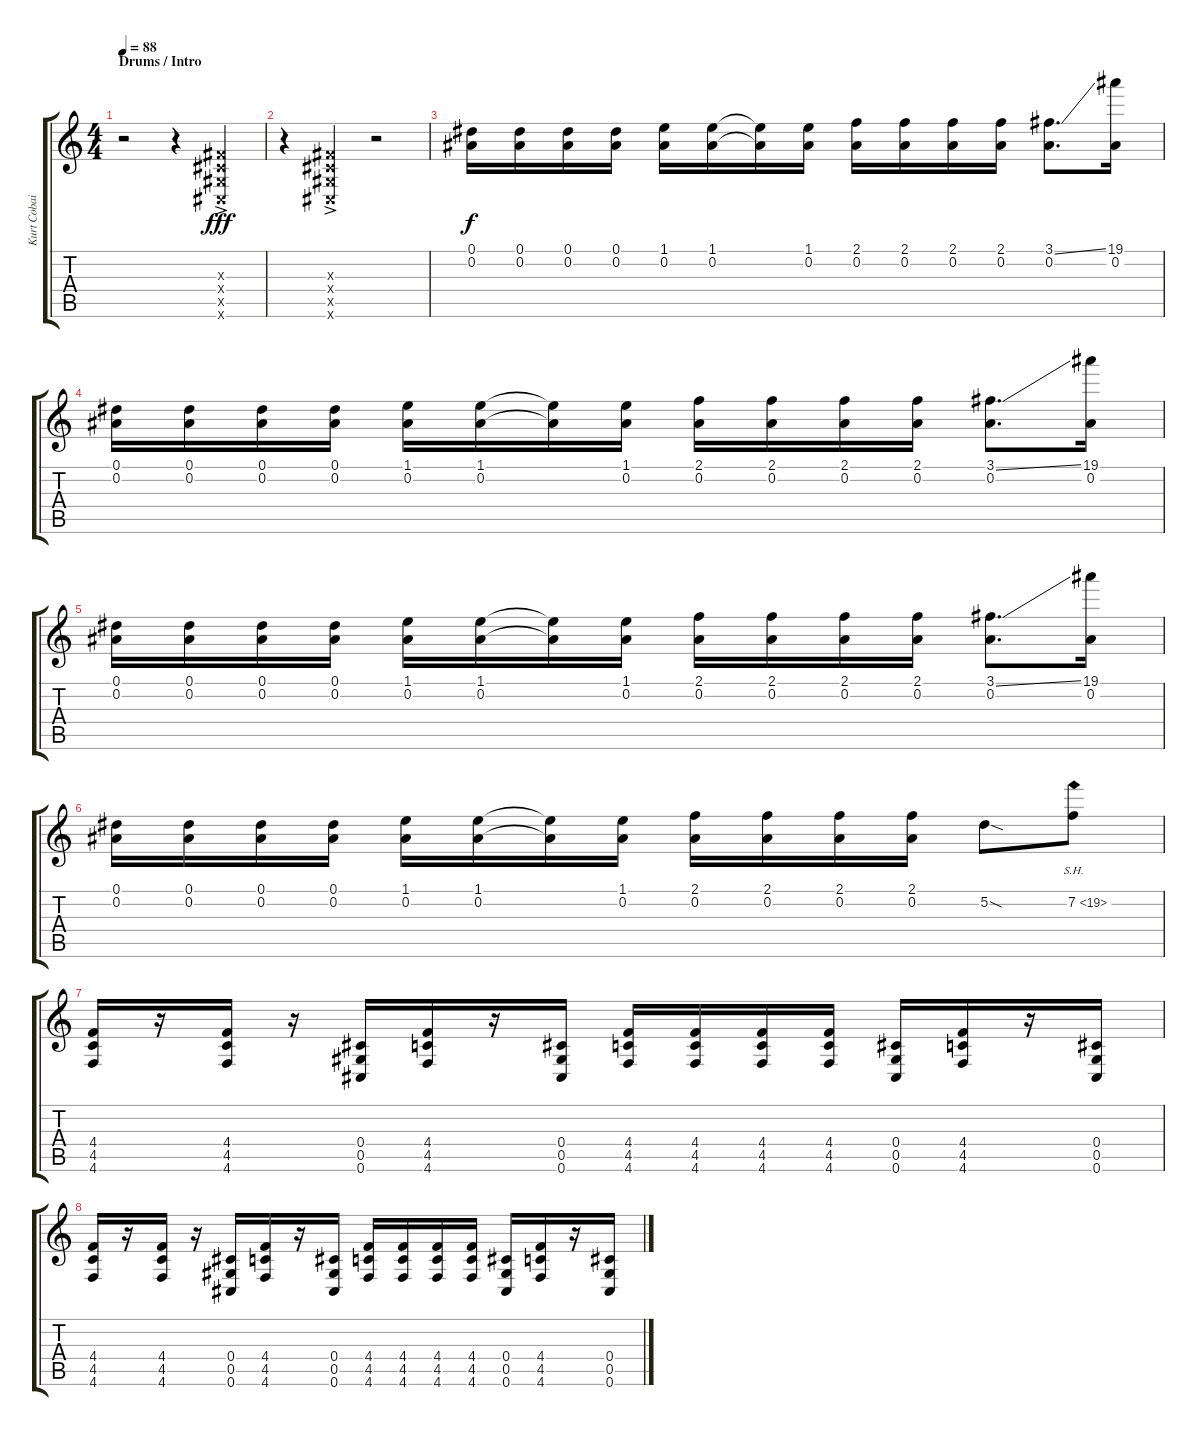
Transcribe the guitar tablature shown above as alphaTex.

\track ("Kurt Cobain - Guitar II" "Kurt Cobai") {instrument distortionguitar}
\staff {score tabs}
\tuning (Eb4 Bb3 Gb3 Db3 Ab2 Db2) {hide}
\ts (4 4)
\section ("" "Drums / Intro")
\tempo 88
\clef g2
\ks c
r.2{dy fff instrument distortionguitar} r.4 (0.3{ac x} 0.4{ac x} 0.5{ac x} 0.6{ac x}).4 |
r.4 (0.3{ac x} 0.4{ac x} 0.5{ac x} 0.6{ac x}).4 r.2 |
(0.1 0.2).16{dy f} (0.1 0.2).16 (0.1 0.2).16 (0.1 0.2).16 (1.1 0.2).16 (1.1 0.2).16 (1.1{t} 0.2{t}).16 (1.1 0.2).16 (2.1 0.2).16 (2.1 0.2).16 (2.1 0.2).16 (2.1 0.2).16 (3.1{ss} 0.2).8{d} (19.1 0.2).16 |
(0.1 0.2).16 (0.1 0.2).16 (0.1 0.2).16 (0.1 0.2).16 (1.1 0.2).16 (1.1 0.2).16 (1.1{t} 0.2{t}).16 (1.1 0.2).16 (2.1 0.2).16 (2.1 0.2).16 (2.1 0.2).16 (2.1 0.2).16 (3.1{ss} 0.2).8{d} (19.1 0.2).16 |
(0.1 0.2).16 (0.1 0.2).16 (0.1 0.2).16 (0.1 0.2).16 (1.1 0.2).16 (1.1 0.2).16 (1.1{t} 0.2{t}).16 (1.1 0.2).16 (2.1 0.2).16 (2.1 0.2).16 (2.1 0.2).16 (2.1 0.2).16 (3.1{ss} 0.2).8{d} (19.1 0.2).16 |
(0.1 0.2).16 (0.1 0.2).16 (0.1 0.2).16 (0.1 0.2).16 (1.1 0.2).16 (1.1 0.2).16 (1.1{t} 0.2{t}).16 (1.1 0.2).16 (2.1 0.2).16 (2.1 0.2).16 (2.1 0.2).16 (2.1 0.2).16 5.2{sod}.8 7.2{sh 12}.8 |
(4.4 4.5 4.6).16 r.16 (4.4 4.5 4.6).16 r.16 (0.4 0.5 0.6).16 (4.4 4.5 4.6).16 r.16 (0.4 0.5 0.6).16 (4.4 4.5 4.6).16 (4.4 4.5 4.6).16 (4.4 4.5 4.6).16 (4.4 4.5 4.6).16 (0.4 0.5 0.6).16 (4.4 4.5 4.6).16 r.16 (0.4 0.5 0.6).16 |
(4.4 4.5 4.6).16 r.16 (4.4 4.5 4.6).16 r.16 (0.4 0.5 0.6).16 (4.4 4.5 4.6).16 r.16 (0.4 0.5 0.6).16 (4.4 4.5 4.6).16 (4.4 4.5 4.6).16 (4.4 4.5 4.6).16 (4.4 4.5 4.6).16 (0.4 0.5 0.6).16 (4.4 4.5 4.6).16 r.16 (0.4 0.5 0.6).16
